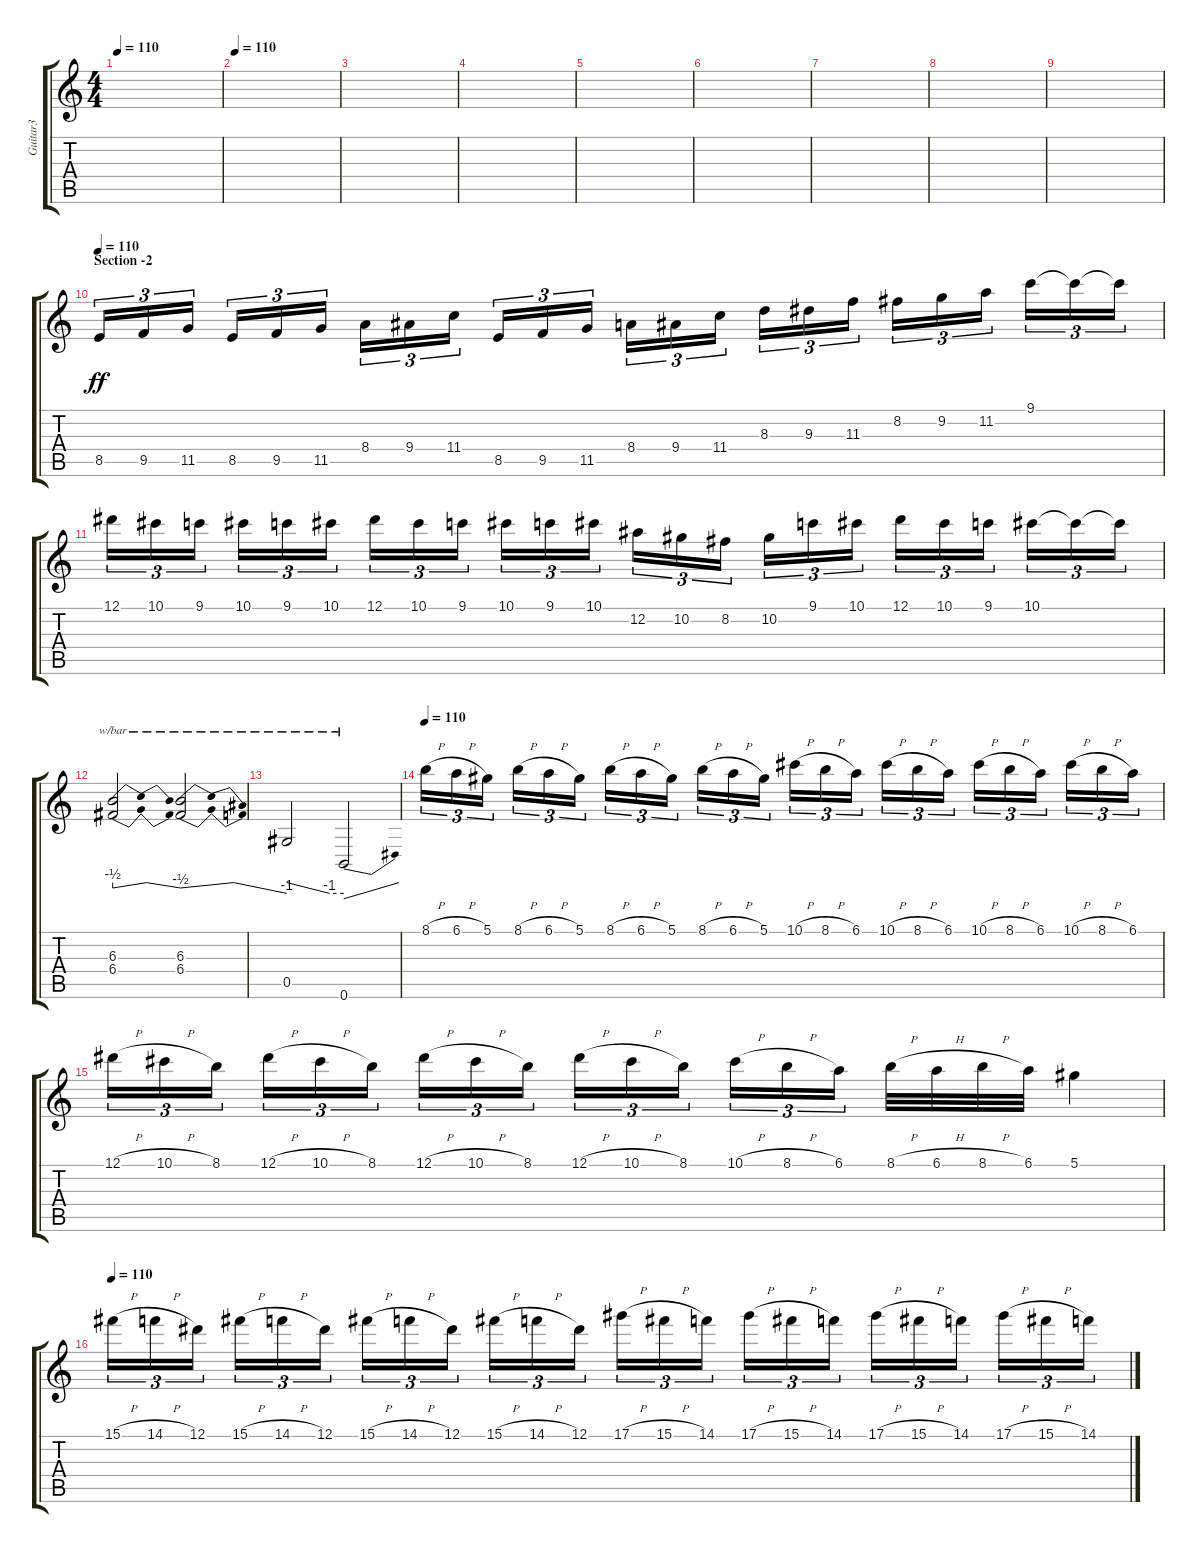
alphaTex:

\track ("Guitar3" "Guitar3") {instrument overdrivenguitar}
\staff {score tabs}
\tuning (Eb4 Bb3 Gb3 Db3 Ab2 Eb2) {hide}
\ts (4 4)
\tempo 110
\clef g2
\ks c
|
\tempo 110
|
|
|
|
|
|
|
|
\section ("" "Section -2")
\tempo 110
8.5.16{tu (3 2) dy ff} 9.5.16{tu (3 2)} 11.5.16{tu (3 2)} 8.5.16{tu (3 2)} 9.5.16{tu (3 2)} 11.5.16{tu (3 2)} 8.4.16{tu (3 2)} 9.4.16{tu (3 2)} 11.4.16{tu (3 2)} 8.5.16{tu (3 2)} 9.5.16{tu (3 2)} 11.5.16{tu (3 2)} 8.4.16{tu (3 2)} 9.4.16{tu (3 2)} 11.4.16{tu (3 2)} 8.3.16{tu (3 2)} 9.3.16{tu (3 2)} 11.3.16{tu (3 2)} 8.2.16{tu (3 2)} 9.2.16{tu (3 2)} 11.2.16{tu (3 2)} 9.1.16{tu (3 2)} 9.1{t}.16{tu (3 2)} 9.1{t}.16{tu (3 2)} |
12.1.16{tu (3 2)} 10.1.16{tu (3 2)} 9.1.16{tu (3 2)} 10.1.16{tu (3 2)} 9.1.16{tu (3 2)} 10.1.16{tu (3 2)} 12.1.16{tu (3 2)} 10.1.16{tu (3 2)} 9.1.16{tu (3 2)} 10.1.16{tu (3 2)} 9.1.16{tu (3 2)} 10.1.16{tu (3 2)} 12.2.16{tu (3 2)} 10.2.16{tu (3 2)} 8.2.16{tu (3 2)} 10.2.16{tu (3 2)} 9.1.16{tu (3 2)} 10.1.16{tu (3 2)} 12.1.16{tu (3 2)} 10.1.16{tu (3 2)} 9.1.16{tu (3 2)} 10.1.16{tu (3 2)} 10.1{t}.16{tu (3 2)} 10.1{t}.16{tu (3 2)} |
(6.3 6.4).2{tbe (dip default 0 -2 5 0 60 -2)} (6.3 6.4).2{tbe (dip default 0 -2 5 0 60 -4)} |
0.5.2{tbe (custom default 0 0 45 -4 60 -4)} 0.6.2{tbe (dive default 0 -8 60 0)} |
\tempo 110
8.1{h}.16{tu (3 2)} 6.1{h}.16{tu (3 2)} 5.1.16{tu (3 2)} 8.1{h}.16{tu (3 2)} 6.1{h}.16{tu (3 2)} 5.1.16{tu (3 2)} 8.1{h}.16{tu (3 2)} 6.1{h}.16{tu (3 2)} 5.1.16{tu (3 2)} 8.1{h}.16{tu (3 2)} 6.1{h}.16{tu (3 2)} 5.1.16{tu (3 2)} 10.1{h}.16{tu (3 2)} 8.1{h}.16{tu (3 2)} 6.1.16{tu (3 2)} 10.1{h}.16{tu (3 2)} 8.1{h}.16{tu (3 2)} 6.1.16{tu (3 2)} 10.1{h}.16{tu (3 2)} 8.1{h}.16{tu (3 2)} 6.1.16{tu (3 2)} 10.1{h}.16{tu (3 2)} 8.1{h}.16{tu (3 2)} 6.1.16{tu (3 2)} |
12.1{h}.16{tu (3 2)} 10.1{h}.16{tu (3 2)} 8.1.16{tu (3 2)} 12.1{h}.16{tu (3 2)} 10.1{h}.16{tu (3 2)} 8.1.16{tu (3 2)} 12.1{h}.16{tu (3 2)} 10.1{h}.16{tu (3 2)} 8.1.16{tu (3 2)} 12.1{h}.16{tu (3 2)} 10.1{h}.16{tu (3 2)} 8.1.16{tu (3 2)} 10.1{h}.16{tu (3 2)} 8.1{h}.16{tu (3 2)} 6.1.16{tu (3 2)} 8.1{h}.32 6.1{h}.32 8.1{h}.32 6.1.32 5.1.4 |
\tempo 110
15.1{h}.16{tu (3 2)} 14.1{h}.16{tu (3 2)} 12.1.16{tu (3 2)} 15.1{h}.16{tu (3 2)} 14.1{h}.16{tu (3 2)} 12.1.16{tu (3 2)} 15.1{h}.16{tu (3 2)} 14.1{h}.16{tu (3 2)} 12.1.16{tu (3 2)} 15.1{h}.16{tu (3 2)} 14.1{h}.16{tu (3 2)} 12.1.16{tu (3 2)} 17.1{h}.16{tu (3 2)} 15.1{h}.16{tu (3 2)} 14.1.16{tu (3 2)} 17.1{h}.16{tu (3 2)} 15.1{h}.16{tu (3 2)} 14.1.16{tu (3 2)} 17.1{h}.16{tu (3 2)} 15.1{h}.16{tu (3 2)} 14.1.16{tu (3 2)} 17.1{h}.16{tu (3 2)} 15.1{h}.16{tu (3 2)} 14.1.16{tu (3 2)}
